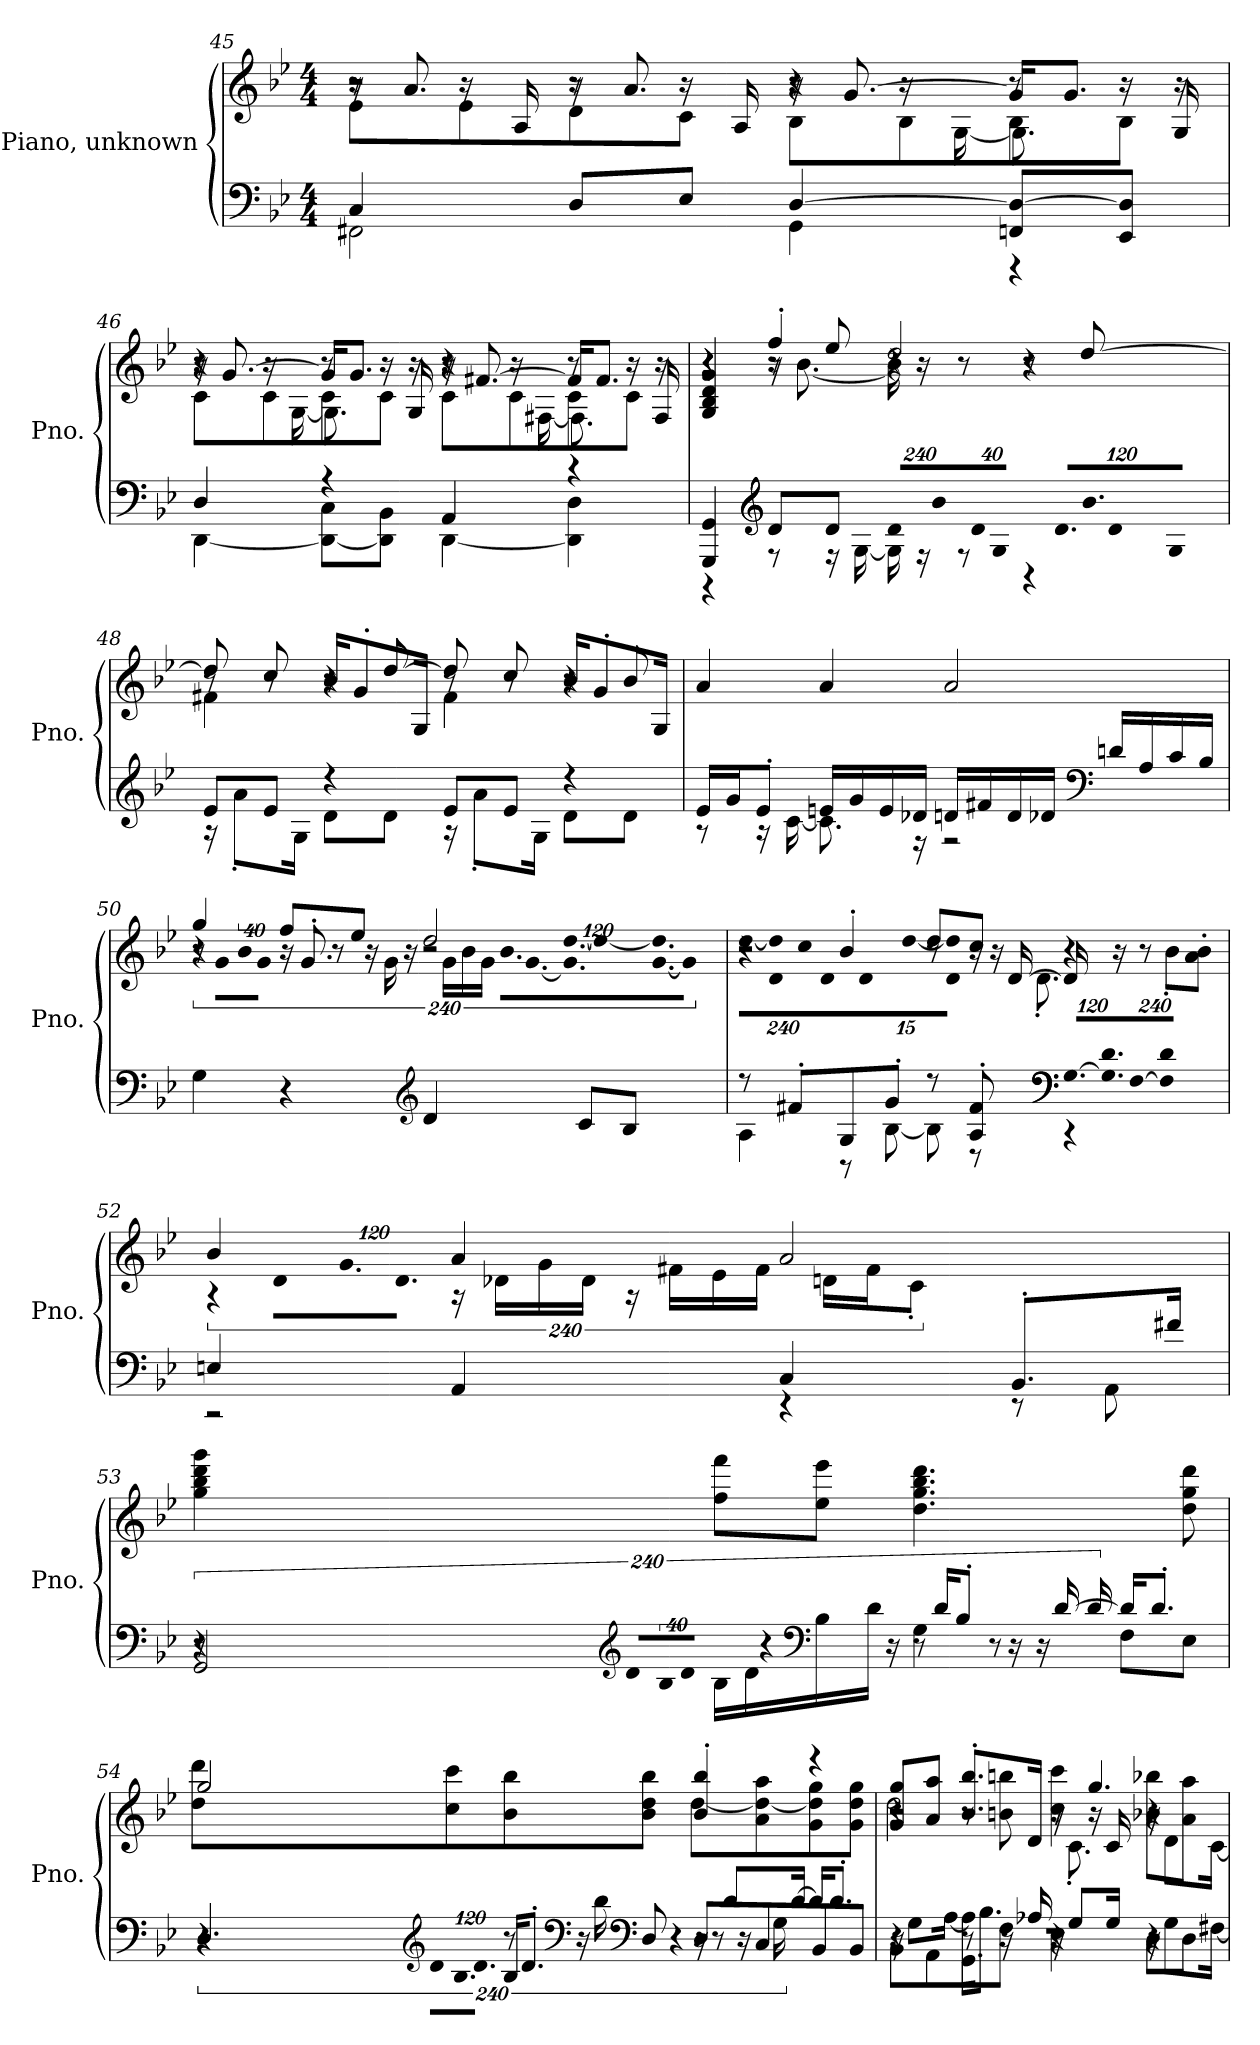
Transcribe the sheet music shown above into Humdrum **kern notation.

**kern	**kern
*part1	*part1
*staff2	*staff1
*I"Piano, unknown	*
*I'Pno.	*
!!LO:LB:g=z
*clefF4	*clefG2
*k[b-e-]	*k[b-e-]
*M4/4	*M4/4
=45	=45
*^	*^
*	*	*	*^
*	*	*	*	*^
4C/	2FF#X\	16r	8e-\L	8r	2r
.	.	8.a/	.	.	.
.	.	.	8e-\	16r	.
.	.	.	.	16A/	.
8D/L	.	16r	8d\	8r	.
.	.	8.a/	.	.	.
8E-/J	.	.	8c\J	16r	.
.	.	.	.	16A/	.
[4D/	4GG\	16r	8B-\L	4r	8r
.	.	[8.g/	.	.	.
.	.	.	8B-\	.	16r
.	.	.	.	.	[16G\
8FFn/ 8D/_L	4r	16g/KL]	8B-\	8r	8.G\]
.	.	8.g/J	.	.	.
8EE-/ 8D/]J	.	.	8B-\J	16r	.
.	.	.	.	16G/	16r
!!LO:LB:g=z	!!	!!	!!
=46	=46	=46	=46	=46	=46
4D/	[4DD\	16r	8c\L	4r	8r
.	.	[8.g/	.	.	.
.	.	.	8c\	.	16r
.	.	.	.	.	[16G\
4r	8DD\_ 8C\L	16g/KL]	8c\	8r	8.G\]
.	.	8.g/J	.	.	.
.	8DD\] 8BB-\J	.	8c\J	16r	.
.	.	.	.	16G/	16r
4AA/	[4DD\	16r	8c\L	4r	8r
.	.	[8.f#X/	.	.	.
.	.	.	8c\	.	16r
.	.	.	.	.	[16F#X\
4r	4DD\] 4D\	16f#/KL]	8c\	8r	8.F#\]
.	.	8.f#/J	.	.	.
.	.	.	8c\J	16r	.
.	.	.	.	16F#/	16r
*	*	*	*	*v	*v
=47	=47	=47	=47	=47
4GGG/ 4GG/	4r	4r	4r	4G/ 4B-/ 4d/ 4g/
*clefG2	*	*	*	*
8d/L	8r	4ff'/	16r	8r
.	.	.	[8.b-\	.
8d/J	16r	.	.	8ee-/
.	[16G\	.	.	.
*Xbrackettup	*	*	*	*
!LO:N:vis=16	!	!	!	!
1920%137d/LL	16G\]	4r	16b-\]	2dd/
.	16r	.	16r	.
!LO:N:vis=16	!	!	!	!
1920%137b-/	.	.	.	.
.	8r	.	8r	.
!LO:N:vis=32	!	!	!	!
640%23d/K	.	.	.	.
!LO:N:vis=16	!	!	!	!
1920%137G/JJ	.	.	.	.
!LO:N:vis=32.	!	!	!	!
1920%103d/LLL	4r	8r	4r	.
!LO:N:vis=32.	!	!	!	!
1920%103b-/J	.	.	.	.
!LO:N:vis=16	!	!	!	!
1920%137d/	.	.	.	.
.	.	[8dd/	.	.
!LO:N:vis=16	!	!	!	!
1920%137G/JJ	.	.	.	.
!!LO:LB:g=z	!!	!!
=48	=48	=48	=48	=48
8e-/L	16r	8dd/]	4f#X\	8r
.	8a'\L	.	.	.
8e-/J	.	8r	.	8cc/
.	16G\Jk	.	.	.
4r	8d\L	8r	4r	16b-/KL
.	.	.	.	8g'/
.	8d\J	[8dd/	.	.
.	.	.	.	16G/Jk
8e-/L	16r	8dd/]	4f#\	8r
.	8a'\L	.	.	.
8e-/J	.	8r	.	8cc/
.	16G\Jk	.	.	.
4r	8d\L	8r	4r	16b-/KL
.	.	.	.	8g'/
.	8d\J	8b-/	.	.
.	.	.	.	16G/Jk
*	*	*v	*v	*v
=49	=49	=49
16e-/LL	8r	4a/
16g/J	.	.
8e-'/J	16r	.
.	[16c\	.
16en/LL	8.c\]	4a/
16g/	.	.
16e/	.	.
16d-X/JJ	16r	.
16dn/LL	2r	2a/
16f#X/	.	.
16d/	.	.
16d-X/JJ	.	.
*clefF4	*	*
16dn/LL	.	.
16A/	.	.
16c/	.	.
16B-/JJ	.	.
*v	*v	*
!!LO:PB:g=z
=50	=50
*	*^
!	!	!LO:N:vis=16
*	*	*^
4G\	4gg/	1920%137r	4r
!	!	!LO:N:vis=16	!
.	.	1920%137g\LL	.
!	!	!LO:N:vis=32	!
.	.	640%23b-\K	.
!	!	!LO:N:vis=16	!
.	.	1920%137g\JJ	.
4r	8ff/L	8r	16r
.	.	.	8.g'/
.	8ee-/J	16r	.
.	.	16g\	.
*clefG2	*	*	*
4d/	2dd/	16r	2r
.	.	16g\LL	.
.	.	16b-\	.
.	.	16g\JJ	.
*	*	*Xbrackettup	*
!	!	!LO:N:vis=32.	!
8c/L	.	1920%103b-\LLL	.
!	!	!LO:N:vis=32.	!
.	.	[1920%103g\	.
!	!	!LO:N:vis=32.	!
.	.	1920%103g\] [1920%103dd\	.
8B-/J	.	.	.
!	!	!LO:N:vis=64	!
.	.	960%17dd\K_	.
!	!	!LO:N:vis=32.	!
.	.	[1920%103g\ 1920%103dd\]	.
!	!	!LO:N:vis=64	!
.	.	960%17g\JJJk]	.
=51	=51	=51	=51
*^	*	*	*
!	!	!	!LO:N:vis=16	!
8r	4A\	4r	[1920%137dd\LL	2r
!	!	!	!LO:N:vis=16	!
.	.	.	1920%137d\ 1920%137dd\]	.
8f#X'/L	.	.	.	.
!	!	!	!LO:N:vis=16	!
.	.	.	1920%137cc\	.
!	!	!	!LO:N:vis=16	!
.	.	.	1920%137d\	.
8G/	8r	4b-'/	.	.
.	.	.	1920ryy	.
!	!	!	!LO:N:vis=16	!
.	.	.	1920%137d\	.
!	!	!	!LO:N:vis=16	!
.	.	.	[1920%137dd\	.
8g'/J	[8B-\	.	.	.
!	!	!	!LO:N:vis=16	!
.	.	.	1920%137d\ 1920%137dd\]JJ	.
8r	8B-\]	8dd/L	16r	8r
.	.	.	8.d'\	.
8A/' 8f#/'	8r	8cc/J	.	16r
.	.	.	.	[16d/
*clefF4	*	*	*	*
!LO:N:vis=32.	!	!	!	!
[1920%103G/LLL	4r	4r	8b-'\L	16d/]
!LO:N:vis=32.	!	!	!	!
1920%103G/] 1920%103d/J	.	.	.	.
.	.	.	.	16r
!LO:N:vis=16	!	!	!	!
[1920%137F/	.	.	.	.
.	.	.	8a\' 8b-\'J	8r
!LO:N:vis=16	!	!	!	!
1920%137F/] 1920%137d/JJ	.	.	.	.
*	*	*	*v	*v
!!LO:LB:g=z
=52	=52	=52	=52
*	*	*	*brackettup
!	!	!	!LO:N:vis=16
4En/	2r	4b-/	1920%137r
!	!	!	!LO:N:vis=16
.	.	.	1920%137d\LL
!	!	!	!LO:N:vis=32.
.	.	.	1920%103g\L
!	!	!	!LO:N:vis=32.
.	.	.	1920%103d\JJJ
4AA/	.	4a/	16r
.	.	.	16d-X\LL
.	.	.	16g\
.	.	.	16d-\JJ
4C/	4r	2a/	16r
.	.	.	16f#X\LL
.	.	.	16e-\
.	.	.	16f#\JJ
8.BB-'/L	8r	.	16dn\LL
.	.	.	16f#\J
.	8AA\	.	8c'\J
16f#X/Jk	.	.	.
*v	*v	*	*
*	*v	*v
=53	=53
*brackettup	*
!LO:N:vis=16	!
*^	*
*	*^	*
1920%137r	4r	2GG/	4gg\ 4bb-\ 4ddd\ 4ggg\
*clefG2	*	*	*
!LO:N:vis=16	!	!	!
1920%137d/LL	.	.	.
!LO:N:vis=32	!	!	!
640%23B-/K	.	.	.
!LO:N:vis=16	!	!	!
1920%137d/JJ	.	.	.
4r	16B-\LL	.	8ff\ 8fff\L
.	16d\	.	.
*clefF4	*	*	*
.	16B-\	.	8ee-\ 8eee-\J
.	16d\JJ	.	.
16r	4G\	8r	4.dd\ 4.gg\ 4.bb-\ 4.ddd\
16d/KL	.	.	.
8B-'/J	.	16r	.
.	.	[16d/	.
8r	8F\L	16d/KL]	.
.	.	8.d'/J	.
16r	8E-\J	.	8dd\ 8gg\ 8ddd\
16d/	.	.	.
!!LO:LB:g=z
=54	=54	=54	=54
!	!LO:N:vis=16	!	!
*	*	*	*^
4r	1920%137r	4.D/	2gg/	8dd\ 8ddd\L
*clefG2	*	*	*	*
!	!LO:N:vis=16	!	!	!
.	1920%137d\LL	.	.	.
.	.	.	.	8cc\ 8ccc\
!	!LO:N:vis=32.	!	!	!
.	1920%103B-\L	.	.	.
!	!LO:N:vis=32.	!	!	!
.	1920%103d\JJJ	.	.	.
16B-/KL	8r	.	.	8b-\ 8bb-\
8.d'/J	.	.	.	.
*clefF4	*	*	*	*
.	16r	8D/	.	8b-\ 8dd\ 8bb-\J
.	16d\	.	.	.
16r	4r	8D/L	4b-/' 4bb-/'	[8dd\L
8d/L	.	.	.	.
.	.	8C/	.	8a\ 8dd\_ 8aa\
[16d/Jk	.	.	.	.
16d/KL]	8r	8BB-/	4r	8g\ 8dd\] 8gg\
8.d'/J	.	.	.	.
.	16r	8BB-/J	.	8g\ 8dd\ 8gg\J
.	16G\	.	.	.
=55	=55	=55	=55	=55
*	*	*^	*^	*^
1r	16r	4r	8BB-\L	2r	4r	8g/ 8gg/L	2dd\
.	8G\L	.	.	.	.	.	.
.	.	.	8AA\	.	.	8a/ 8aa/J	.
.	[16A\Jk	.	.	.	.	.	.
.	16A\KL]	8r	8GG\	.	8r	8.b-/' 8.bb-/'L	.
.	8.B-'\J	.	.	.	.	.	.
.	.	16r	8F\J	.	8bn\ 8bbn\	.	.
.	.	16A-X/	.	.	.	16d/Jk	.
.	4r	16r	4E-\	8r	4cc\ 4ccc\	8r	16r
.	.	8G/L	.	.	.	.	8.c'\
.	.	.	.	4.gg/	.	16r	.
.	.	16G/Jk	.	.	.	16c/	.
.	16r	4r	8D\L	.	8b-X\ 8bb-X\L	4r	16r
.	8G\L	.	.	.	.	.	8d\L
.	.	.	8D\J	.	8a\ 8aa\J	.	.
.	[16F#X\Jk	.	.	.	.	.	[16c\Jk
*v	*v	*v	*v	*	*	*	*
*	*v	*v	*v	*v
=	=
*-	*-
